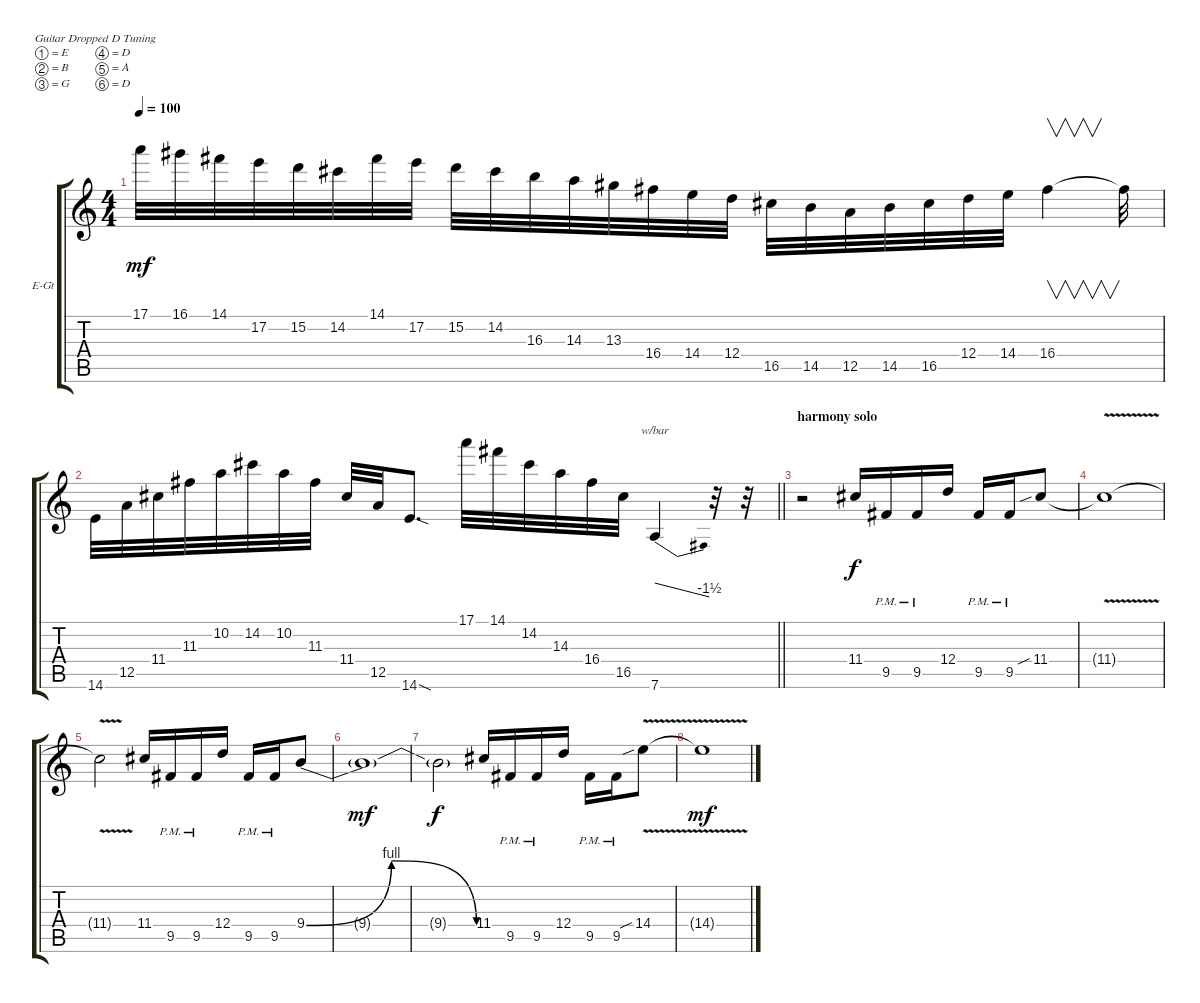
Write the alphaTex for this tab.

\bracketExtendMode groupsimilarinstruments
\firstSystemTrackNameOrientation horizontal
\otherSystemsTrackNameOrientation horizontal
\track ("Track 3" "E-Gt") {instrument distortionguitar}
\staff {score tabs}
\tuning (E4 B3 G3 D3 A2 D2)
\ts (4 4)
\tempo 100
\clef g2
\ks c
17.1.32{dy mf} 16.1.32 14.1.32 17.2.32 15.2.32 14.2.32 14.1.32 17.2.32 15.2.32 14.2.32 16.3.32 14.3.32 13.3.32 16.4.32 14.4.32 12.4.32 16.5.32 14.5.32 12.5.32 14.5.32 16.5.32 12.4.32 14.4.32 16.4.4{v} 16.4{t}.32 |
\barLineRight lightlight
14.6.32 12.5.32 11.4.32 11.3.32 10.2.32 14.2.32 10.2.32 11.3.32 11.4.32 12.5.32 14.6{sod}.8{d} 17.1.32 14.1.32 14.2.32 14.3.32 16.4.32 16.5.32 7.6.4{tbe (dive default 0 0 45 -6)} r.32 r.32 |
\section ("" "harmony solo")
r.2 11.4.16{dy f} 9.5{pm}.16 9.5{pm}.16 12.4.16 9.5{pm}.16 9.5{pm}.16 11.4{sib}.8 |
11.4{v t}.1 |
11.4{v t}.2 11.4.16 9.5{pm}.16 9.5{pm}.16 12.4.16 9.5{pm}.16 9.5{pm}.16 9.4{be (bendrelease 0 0 7.8 4 11.4 4 20.4 0)}.8 |
9.4{t}.1{dy mf} |
9.4{t}.2{dy f} 11.4.16 9.5{pm}.16 9.5{pm}.16 12.4.16 9.5{pm}.16 9.5{pm}.16 14.4{v sib}.8 |
14.4{v t}.1{dy mf}
